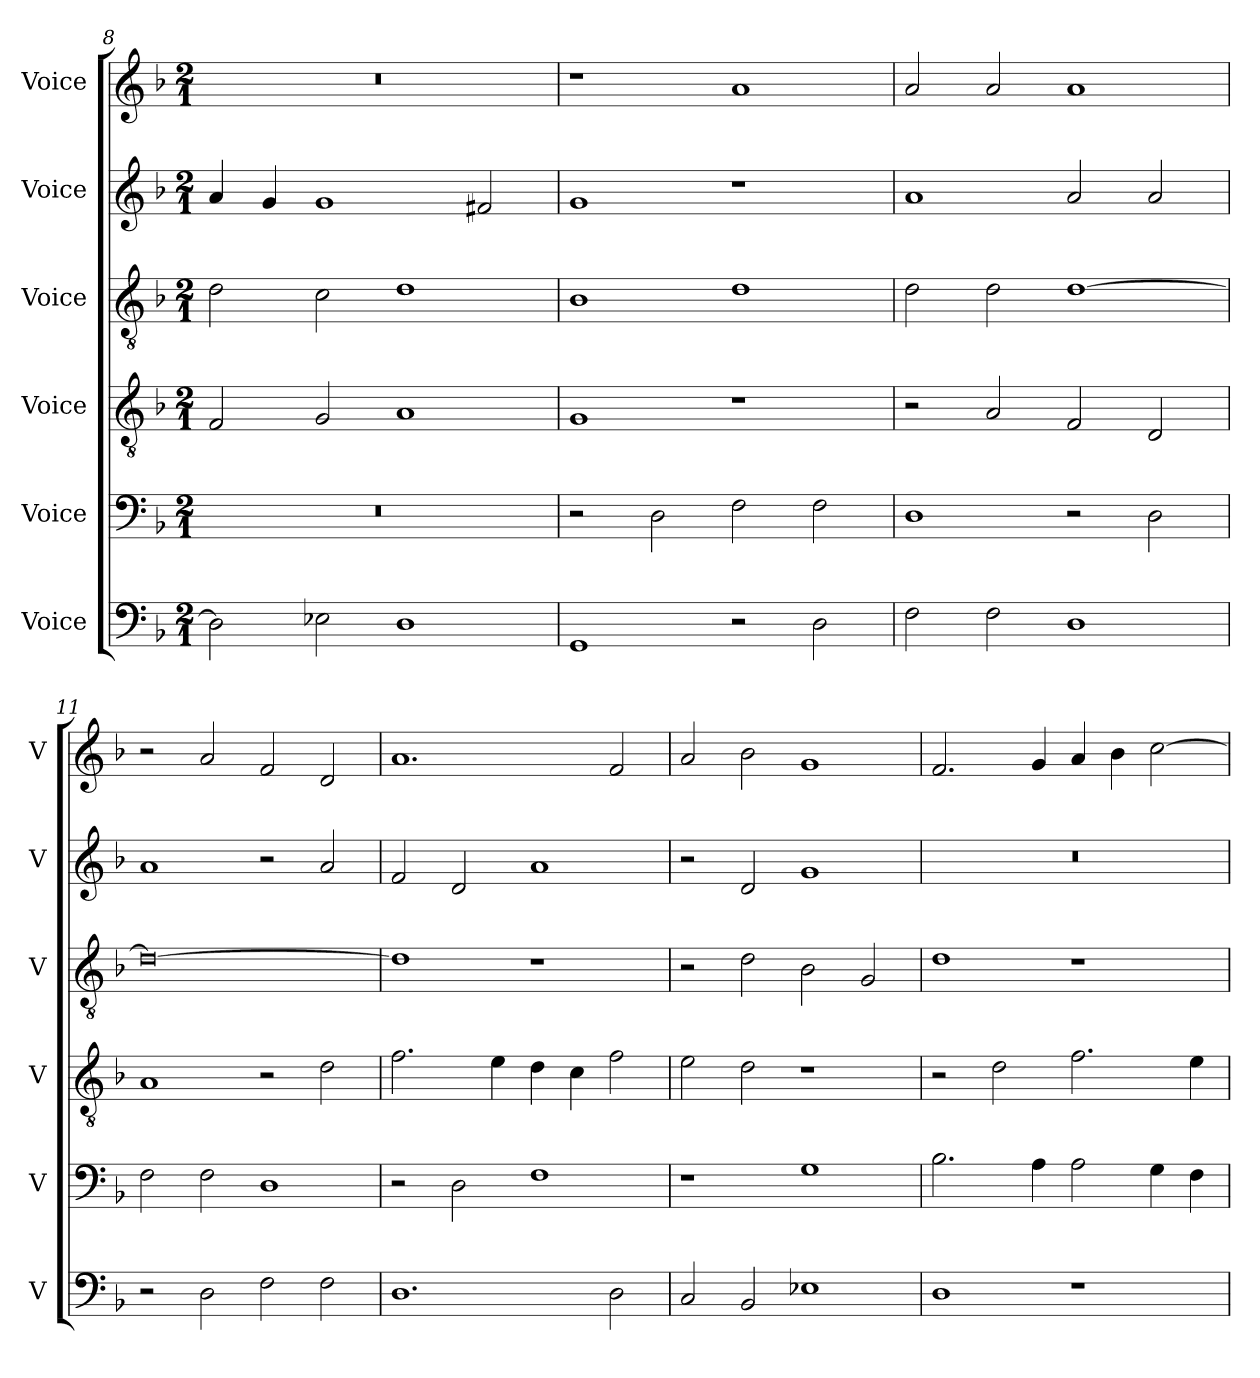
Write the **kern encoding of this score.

**kern	**kern	**kern	**kern	**kern	**kern
*part6	*part5	*part4	*part3	*part2	*part1
*staff6	*staff5	*staff4	*staff3	*staff2	*staff1
*I"Voice	*I"Voice	*I"Voice	*I"Voice	*I"Voice	*I"Voice
*I'V	*I'V	*I'V	*I'V	*I'V	*I'V
*clefF4	*clefF4	*clefGv2	*clefGv2	*clefG2	*clefG2
*k[b-]	*k[b-]	*k[b-]	*k[b-]	*k[b-]	*k[b-]
*M2/1	*M2/1	*M2/1	*M2/1	*M2/1	*M2/1
=8	=8	=8	=8	=8	=8
2D\]	0r	2F/	2d\	4a/	0r
.	.	.	.	4g/	.
2E-X\	.	2G/	2c\	1g	.
1D	.	1A	1d	.	.
.	.	.	.	2f#X/	.
=9	=9	=9	=9	=9	=9
1GG	2r	1G	1B-	1g	1r
.	2D\	.	.	.	.
2r	2F\	1r	1d	1r	1a
2D\	2F\	.	.	.	.
=10	=10	=10	=10	=10	=10
2F\	1D	2r	2d\	1a	2a/
2F\	.	2A/	2d\	.	2a/
1D	2r	2F/	[1d	2a/	1a
.	2D\	2D/	.	2a/	.
!!LO:LB:g=z
=11	=11	=11	=11	=11	=11
2r	2F\	1A	0d_	1a	2r
2D\	2F\	.	.	.	2a/
2F\	1D	2r	.	2r	2f/
2F\	.	2d\	.	2a/	2d/
=12	=12	=12	=12	=12	=12
1.D	2r	2.f\	1d]	2f/	1.a
.	2D\	.	.	2d/	.
.	.	4e\	.	.	.
.	1F	4d\	1r	1a	.
.	.	4c\	.	.	.
2D\	.	2f\	.	.	2f/
=13	=13	=13	=13	=13	=13
2C/	1r	2e\	2r	2r	2a/
2BB-/	.	2d\	2d\	2d/	2b-\
1E-X	1G	1r	2B-\	1g	1g
.	.	.	2G/	.	.
!!LO:PB:g=z
=14	=14	=14	=14	=14	=14
1D	2.B-\	2r	1d	0r	2.f/
.	.	2d\	.	.	.
.	4A\	.	.	.	4g/
1r	2A\	2.f\	1r	.	4a/
.	.	.	.	.	4b-\
.	4G\	.	.	.	[2cc\
.	4F\	4e\	.	.	.
=	=	=	=	=	=
*-	*-	*-	*-	*-	*-
